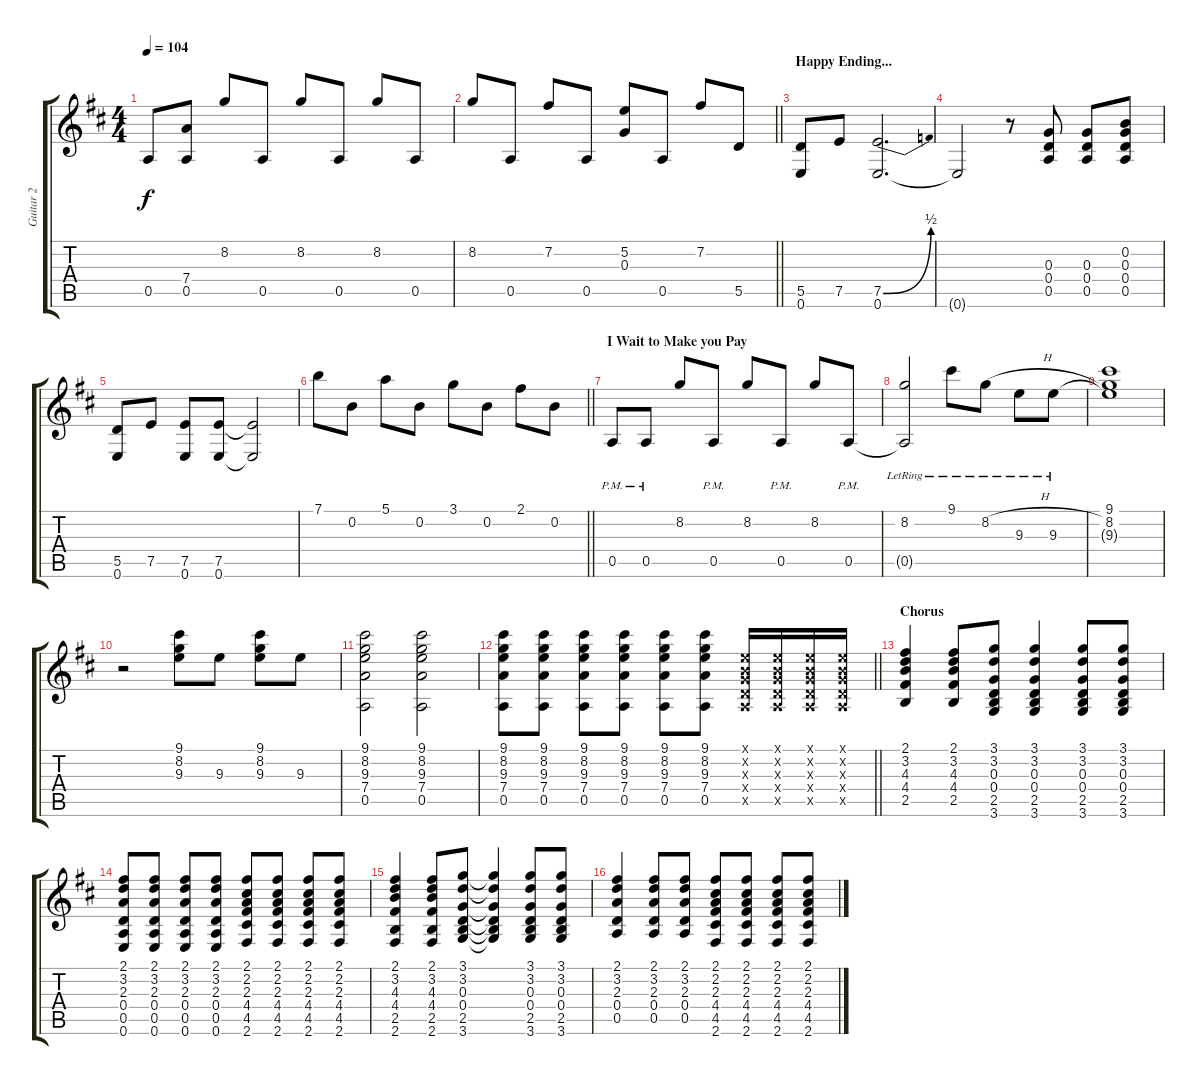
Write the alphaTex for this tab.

\track ("Guitar 2" "Guitar 2") {instrument electricguitarclean}
\staff {score tabs}
\tuning (E4 B3 G3 D3 A2 E2) {hide}
\ts (4 4)
\tempo 104
\clef g2
\ks d
0.5.8{dy f} (7.4 0.5).8 8.2.8 0.5.8 8.2.8 0.5.8 8.2.8 0.5.8 |
\barLineRight lightlight
8.2.8 0.5.8 7.2.8 0.5.8 (5.2 0.3).8 0.5.8 7.2.8 5.5.8 |
\section ("" "Happy Ending...")
(5.5 0.6).8 7.5.8 (7.5{be (bend 0 0 60 2)} 0.6).2{d} |
0.6{t}.2 r.8 (0.3 0.4 0.5).8 (0.3 0.4 0.5).8 (0.2 0.3 0.4 0.5).8 |
(5.5 0.6).8 7.5.8 (7.5 0.6).8 (7.5 0.6).8 (7.5{t} 0.6{t}).2 |
\barLineRight lightlight
7.1.8 0.2.8 5.1.8 0.2.8 3.1.8 0.2.8 2.1.8 0.2.8 |
\section ("" "I Wait to Make you Pay")
0.5{pm}.8 0.5{pm}.8 8.2.8 0.5{pm}.8 8.2.8 0.5{pm}.8 8.2.8 0.5{pm}.8 |
(8.2{lr} 0.5{t}).2 9.1{lr}.8 8.2{h lr}.8 9.3{lr}.8 9.3{lr}.8 |
(9.1 8.2 9.3{t}).1 |
r.2 (9.1 8.2 9.3).8 9.3.8 (9.1 8.2 9.3).8 9.3.8 |
(9.1 8.2 9.3 7.4 0.5).2 (9.1 8.2 9.3 7.4 0.5).2 |
\barLineRight lightlight
(9.1 8.2 9.3 7.4 0.5).8 (9.1 8.2 9.3 7.4 0.5).8 (9.1 8.2 9.3 7.4 0.5).8 (9.1 8.2 9.3 7.4 0.5).8 (9.1 8.2 9.3 7.4 0.5).8 (9.1 8.2 9.3 7.4 0.5).8 (0.1{x} 0.2{x} 0.3{x} 0.4{x} 0.5{x}).16 (0.1{x} 0.2{x} 0.3{x} 0.4{x} 0.5{x}).16 (0.1{x} 0.2{x} 0.3{x} 0.4{x} 0.5{x}).16 (0.1{x} 0.2{x} 0.3{x} 0.4{x} 0.5{x}).16 |
\section ("" "Chorus")
(2.1 3.2 4.3 4.4 2.5).4 (2.1 3.2 4.3 4.4 2.5).8 (3.1 3.2 0.3 0.4 2.5 3.6).8 (3.1 3.2 0.3 0.4 2.5 3.6).4 (3.1 3.2 0.3 0.4 2.5 3.6).8 (3.1 3.2 0.3 0.4 2.5 3.6).8 |
(2.1 3.2 2.3 0.4 0.5 0.6).8 (2.1 3.2 2.3 0.4 0.5 0.6).8 (2.1 3.2 2.3 0.4 0.5 0.6).8 (2.1 3.2 2.3 0.4 0.5 0.6).8 (2.1 2.2 2.3 4.4 4.5 2.6).8 (2.1 2.2 2.3 4.4 4.5 2.6).8 (2.1 2.2 2.3 4.4 4.5 2.6).8 (2.1 2.2 2.3 4.4 4.5 2.6).8 |
(2.1 3.2 4.3 4.4 2.5 2.6).4 (2.1 3.2 4.3 4.4 2.5 2.6).8 (3.1 3.2 0.3 0.4 2.5 3.6).8 (3.1{t} 3.2{t} 0.3{t} 0.4{t} 2.5{t} 3.6{t}).4 (3.1 3.2 0.3 0.4 2.5 3.6).8 (3.1 3.2 0.3 0.4 2.5 3.6).8 |
(2.1 3.2 2.3 0.4 0.5).4 (2.1 3.2 2.3 0.4 0.5).8 (2.1 3.2 2.3 0.4 0.5).8 (2.1 2.2 2.3 4.4 4.5 2.6).8 (2.1 2.2 2.3 4.4 4.5 2.6).8 (2.1 2.2 2.3 4.4 4.5 2.6).8 (2.1 2.2 2.3 4.4 4.5 2.6).8
